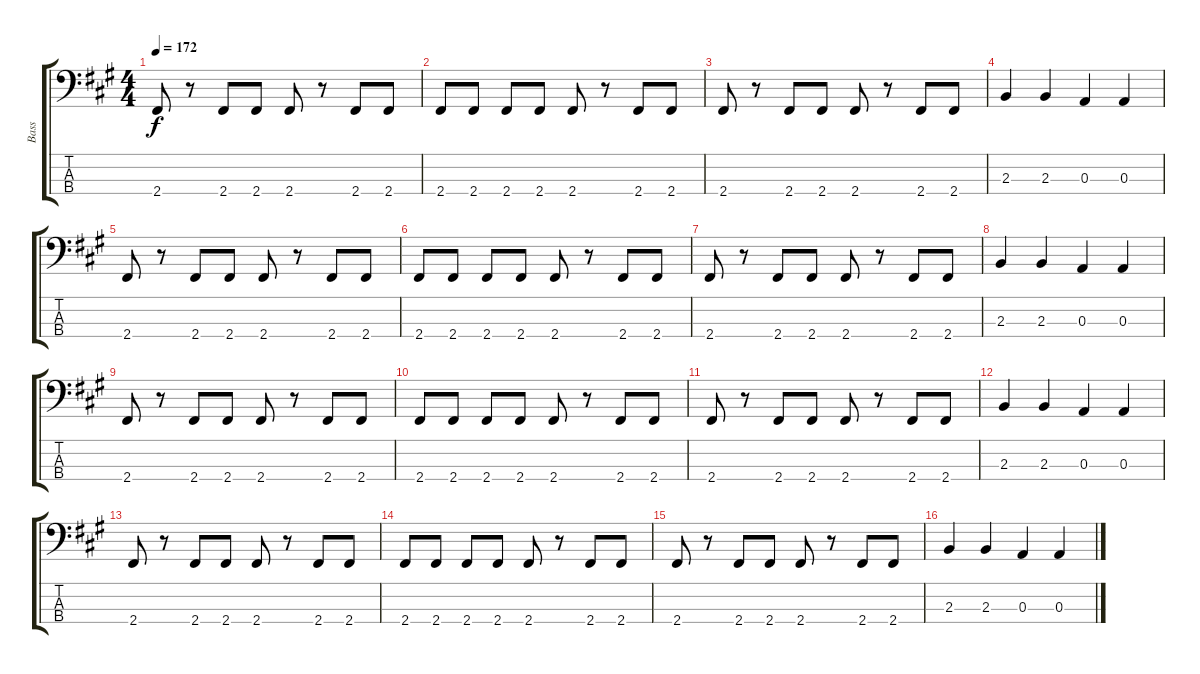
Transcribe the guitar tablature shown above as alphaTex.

\track ("Bass" "Bass") {instrument electricbasspick}
\staff {score tabs}
\tuning (G2 D2 A1 E1) {hide}
\ts (4 4)
\tempo 172
\clef f4
\ks a
2.4.8{dy f} r.8 2.4.8 2.4.8 2.4.8 r.8 2.4.8 2.4.8 |
2.4.8 2.4.8 2.4.8 2.4.8 2.4.8 r.8 2.4.8 2.4.8 |
2.4.8 r.8 2.4.8 2.4.8 2.4.8 r.8 2.4.8 2.4.8 |
2.3.4 2.3.4 0.3.4 0.3.4 |
2.4.8 r.8 2.4.8 2.4.8 2.4.8 r.8 2.4.8 2.4.8 |
2.4.8 2.4.8 2.4.8 2.4.8 2.4.8 r.8 2.4.8 2.4.8 |
2.4.8 r.8 2.4.8 2.4.8 2.4.8 r.8 2.4.8 2.4.8 |
2.3.4 2.3.4 0.3.4 0.3.4 |
2.4.8 r.8 2.4.8 2.4.8 2.4.8 r.8 2.4.8 2.4.8 |
2.4.8 2.4.8 2.4.8 2.4.8 2.4.8 r.8 2.4.8 2.4.8 |
2.4.8 r.8 2.4.8 2.4.8 2.4.8 r.8 2.4.8 2.4.8 |
2.3.4 2.3.4 0.3.4 0.3.4 |
2.4.8 r.8 2.4.8 2.4.8 2.4.8 r.8 2.4.8 2.4.8 |
2.4.8 2.4.8 2.4.8 2.4.8 2.4.8 r.8 2.4.8 2.4.8 |
2.4.8 r.8 2.4.8 2.4.8 2.4.8 r.8 2.4.8 2.4.8 |
2.3.4 2.3.4 0.3.4 0.3.4
